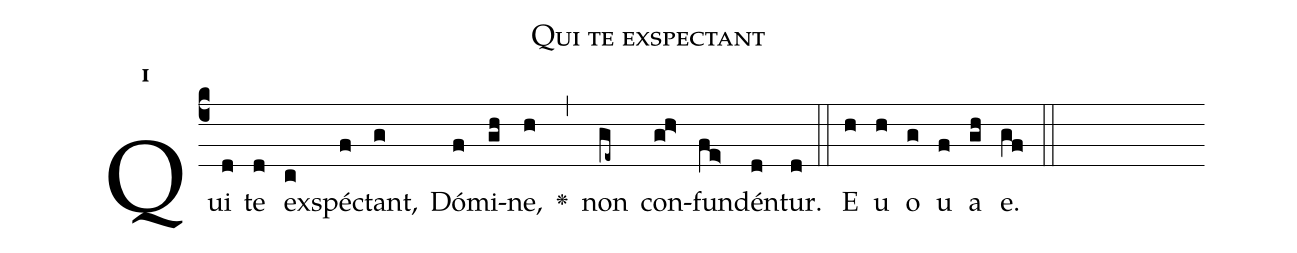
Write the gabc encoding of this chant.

name:Qui te exspectant;
office-part:Antiphona;
mode:1;
%%
initial-style: 1;
name: Qui te exspectant;
book: Antiphonae & Responsoria/Tomus III, p. 22;
occasion: Psalterium Hebdomada I Feria V;
office-part: Hora media Ant 2;
user-notes: ;
commentary: ;
annotation: 1f;
centering-scheme: english;
fontsize: 12;
font: OFLSortsMillGoudy;
height: 11;
width: 4.5;
%%
(c4)Qui(d) te(d) ex(c)spé(f)ctant,(g) Dó(f)mi(gh)ne,(h) <v>\greheightstar</v>(,) non(ge~) con(gh>)fun(fe>)dén(d)tur.(d) (::)
E(h) u(h) o(g) u(f) a(gh) e.(gf) (::)
